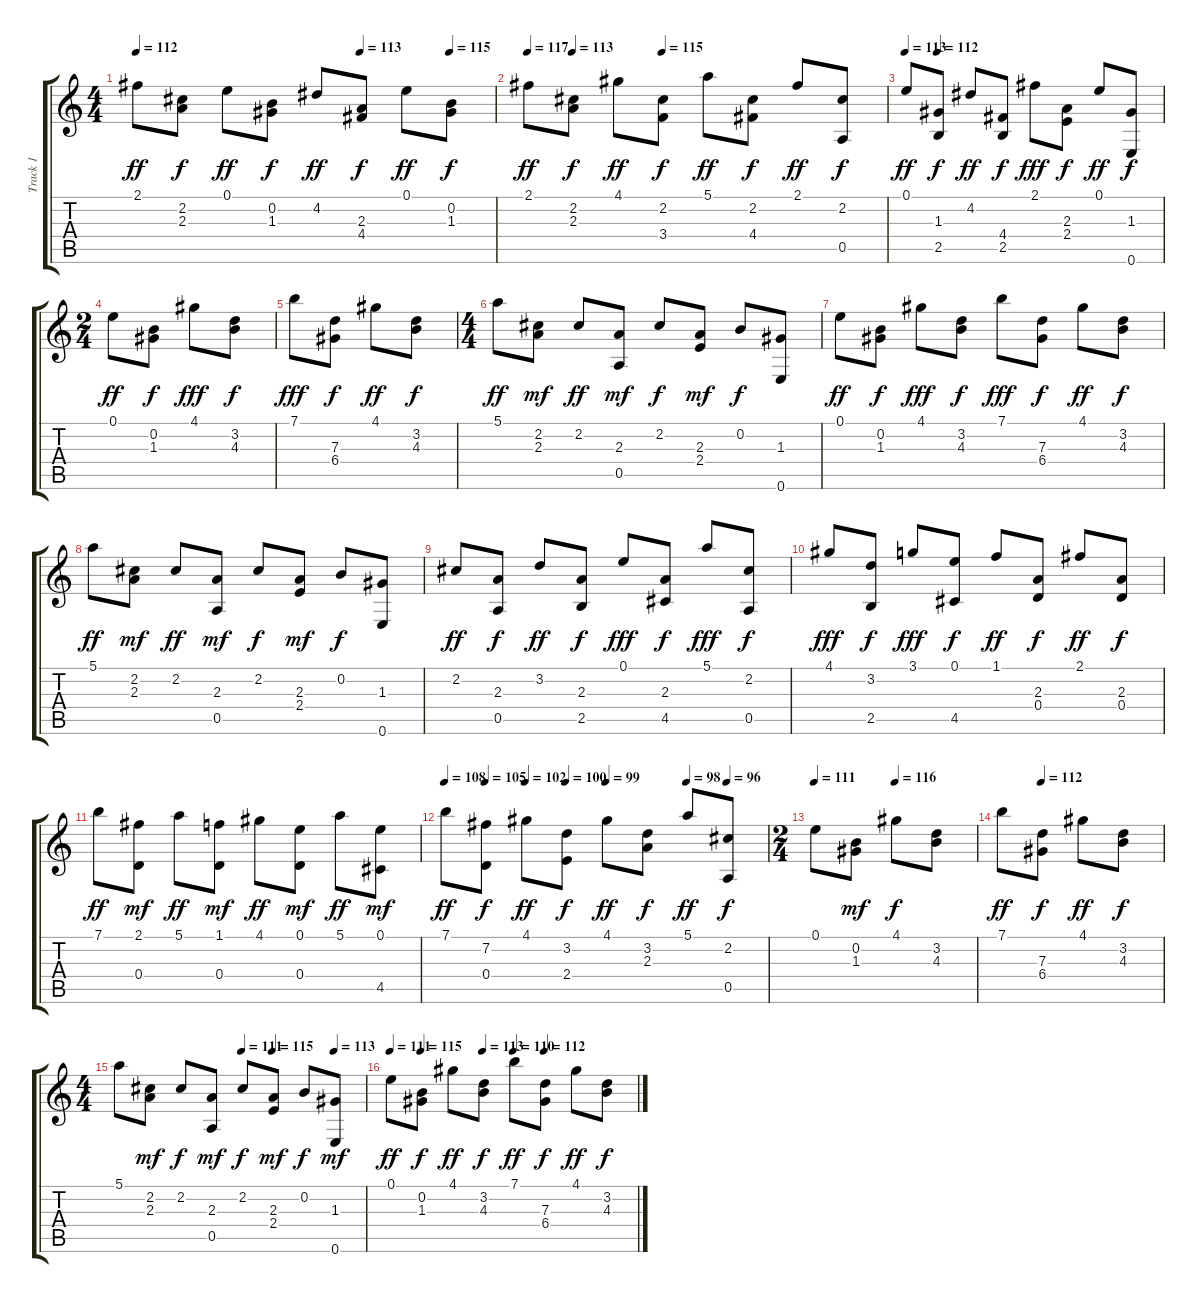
\track ("Track 1" "Track 1") {instrument acousticguitarnylon}
\staff {score tabs}
\tuning (E4 B3 G3 D3 A2 E2) {hide}
\ts (4 4)
\tempo 112
\tempo (113 0.625)
\tempo (115 0.875)
\clef g2
\ks c
2.1.8{dy ff} (2.2 2.3).8{dy f} 0.1.8{dy ff} (0.2 1.3).8{dy f} 4.2.8{dy ff} (2.3 4.4).8{dy f} 0.1.8{dy ff} (0.2 1.3).8{dy f} |
\tempo 117
\tempo (113 0.125)
\tempo (115 0.375)
2.1.8{dy ff} (2.2 2.3).8{dy f} 4.1.8{dy ff} (2.2 3.4).8{dy f} 5.1.8{dy ff} (2.2 4.4).8{dy f} 2.1.8{dy ff} (2.2 0.5).8{dy f} |
\tempo 113
\tempo (112 0.125)
0.1.8{dy ff} (1.3 2.5).8{dy f} 4.2.8{dy ff} (4.4 2.5).8{dy f} 2.1.8{dy fff} (2.3 2.4).8{dy f} 0.1.8{dy ff} (1.3 0.6).8{dy f} |
\ts (2 4)
0.1.8{dy ff} (0.2 1.3).8{dy f} 4.1.8{dy fff} (3.2 4.3).8{dy f} |
7.1.8{dy fff} (7.3 6.4).8{dy f} 4.1.8{dy ff} (3.2 4.3).8{dy f} |
\ts (4 4)
5.1.8{dy ff} (2.2 2.3).8{dy mf} 2.2.8{dy ff} (2.3 0.5).8{dy mf} 2.2.8{dy f} (2.3 2.4).8{dy mf} 0.2.8{dy f} (1.3 0.6).8 |
0.1.8{dy ff} (0.2 1.3).8{dy f} 4.1.8{dy fff} (3.2 4.3).8{dy f} 7.1.8{dy fff} (7.3 6.4).8{dy f} 4.1.8{dy ff} (3.2 4.3).8{dy f} |
5.1.8{dy ff} (2.2 2.3).8{dy mf} 2.2.8{dy ff} (2.3 0.5).8{dy mf} 2.2.8{dy f} (2.3 2.4).8{dy mf} 0.2.8{dy f} (1.3 0.6).8 |
2.2.8{dy ff} (2.3 0.5).8{dy f} 3.2.8{dy ff} (2.3 2.5).8{dy f} 0.1.8{dy fff} (2.3 4.5).8{dy f} 5.1.8{dy fff} (2.2 0.5).8{dy f} |
4.1.8{dy fff} (3.2 2.5).8{dy f} 3.1.8{dy fff} (0.1 4.5).8{dy f} 1.1.8{dy ff} (2.3 0.4).8{dy f} 2.1.8{dy ff} (2.3 0.4).8{dy f} |
7.1.8{dy ff} (2.1 0.4).8{dy mf} 5.1.8{dy ff} (1.1 0.4).8{dy mf} 4.1.8{dy ff} (0.1 0.4).8{dy mf} 5.1.8{dy ff} (0.1 4.5).8{dy mf} |
\tempo 108
\tempo (105 0.125)
\tempo (102 0.25)
\tempo (100 0.375)
\tempo (99 0.5)
\tempo (98 0.75)
\tempo (96 0.875)
7.1.8{dy ff} (7.2 0.4).8{dy f} 4.1.8{dy ff} (3.2 2.4).8{dy f} 4.1.8{dy ff} (3.2 2.3).8{dy f} 5.1.8{dy ff} (2.2 0.5).8{dy f} |
\ts (2 4)
\tempo 111
\tempo (116 0.5)
0.1.8 (0.2 1.3).8{dy mf} 4.1.8{dy f} (3.2 4.3).8 |
\tempo (112 0.25)
7.1.8{dy ff} (7.3 6.4).8{dy f} 4.1.8{dy ff} (3.2 4.3).8{dy f} |
\ts (4 4)
\tempo (111 0.5)
\tempo (115 0.625)
\tempo (113 0.875)
5.1.8 (2.2 2.3).8{dy mf} 2.2.8{dy f} (2.3 0.5).8{dy mf} 2.2.8{dy f} (2.3 2.4).8{dy mf} 0.2.8{dy f} (1.3 0.6).8{dy mf} |
\tempo 111
\tempo (115 0.125)
\tempo (113 0.375)
\tempo (110 0.5)
\tempo (112 0.625)
0.1.8{dy ff} (0.2 1.3).8{dy f} 4.1.8{dy ff} (3.2 4.3).8{dy f} 7.1.8{dy ff} (7.3 6.4).8{dy f} 4.1.8{dy ff} (3.2 4.3).8{dy f}
